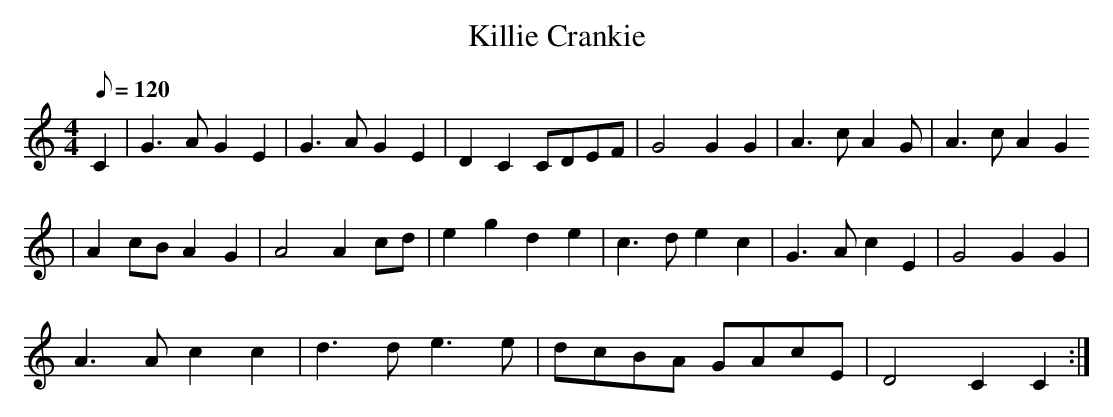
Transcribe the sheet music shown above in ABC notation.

X:1
T:Killie Crankie
M:4/4
L:1/8
Q:120
K:C
C2| G3 A G2 E2| G3 A G2 E2 |D2 C2 CDEF | G4 G2 G2| A3 c A2 G| A3 c A2 G2
| A2 cB A2 G2| A4 A2 cd| e2 g2 d2 e2 |c3 d e2 c2| G3 A c2 E2| G4 G2 G2|
A3 A c2 c2 | d3 d e3 e|dcBA GAcE |D4 C2 C2:|
